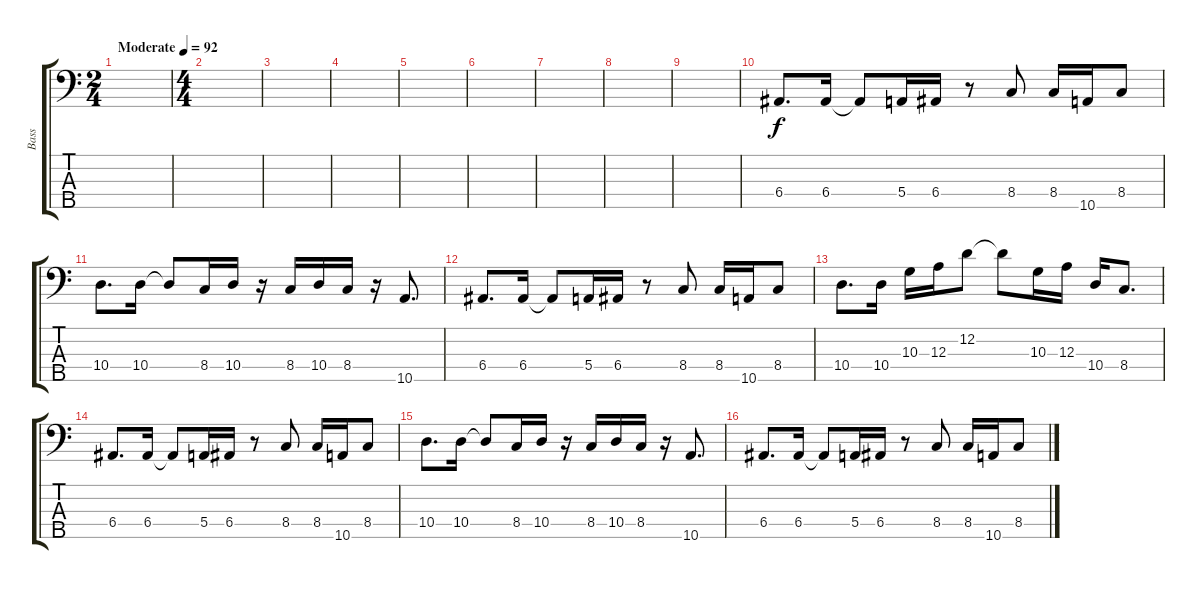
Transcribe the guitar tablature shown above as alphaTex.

\track ("Bass" "Bass") {instrument electricbassfinger}
\staff {score tabs}
\tuning (G2 D2 A1 E1 B0) {hide}
\ts (2 4)
\tempo (92 "Moderate")
\clef f4
\ks c
|
\ts (4 4)
|
|
|
|
|
|
|
|
6.4.8{d} 6.4.16 6.4{t}.8 5.4.16 6.4.16 r.8 8.4.8 8.4.16 10.5.16 8.4.8 |
10.4.8{d} 10.4.16 10.4{t}.8 8.4.16 10.4.16 r.16 8.4.16 10.4.16 8.4.16 r.16 10.5.8{d} |
6.4.8{d} 6.4.16 6.4{t}.8 5.4.16 6.4.16 r.8 8.4.8 8.4.16 10.5.16 8.4.8 |
10.4.8{d} 10.4.16 10.3.16 12.3.16 12.2.8 12.2{t}.8 10.3.16 12.3.16 10.4.16 8.4.8{d} |
6.4.8{d} 6.4.16 6.4{t}.8 5.4.16 6.4.16 r.8 8.4.8 8.4.16 10.5.16 8.4.8 |
10.4.8{d} 10.4.16 10.4{t}.8 8.4.16 10.4.16 r.16 8.4.16 10.4.16 8.4.16 r.16 10.5.8{d} |
6.4.8{d} 6.4.16 6.4{t}.8 5.4.16 6.4.16 r.8 8.4.8 8.4.16 10.5.16 8.4.8
